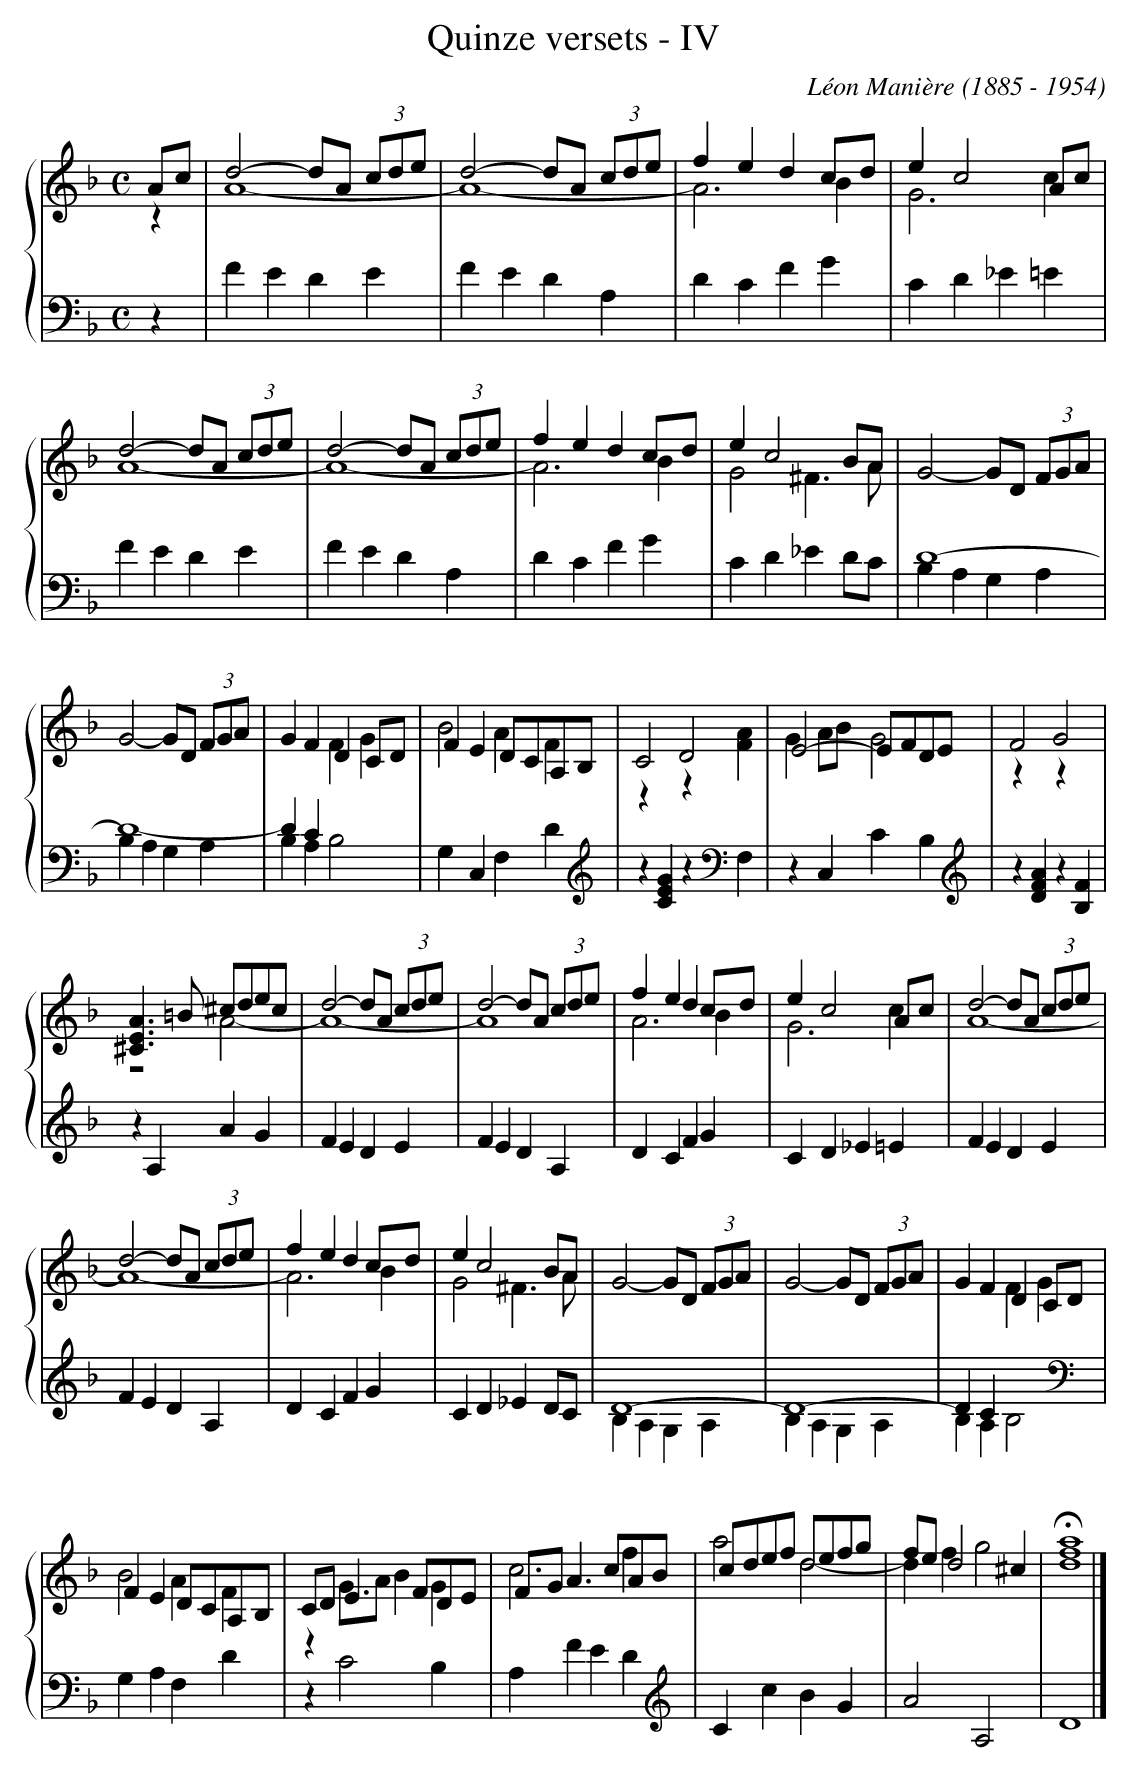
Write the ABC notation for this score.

X:1
T:Quinze versets - IV
M:C
L:1/4
Q:"Moderato"
%%staves {1 *2 3}
K:F
Q:1/4=80
V:1
A/c/|d2-d/A/ (3c/d/e/|d2-d/A/ (3c/d/e/|fedc/d/|ec2A/c/|
V:2 shift=cC
z|A4-|A4-|A3B|!tie)!G3c|
V:3 shift=cC
z|FEDE|FEDA,|DCF!tie(!G-|CD_E=E|
V:1
d2-d/A/ (3c/d/e/|d2-d/A/ (3c/d/e/|fedc/d/|ec2B/A/|G2-G/D/ (3F/G/A/|
V:2
A4-|A4-|A3B|!tie)!G2^F>A|D4-|
V:3
FEDE|FEDA,|DCF!tie(!G-|CD_ED/C/|B,A,G,A,|
V:1
G2-G/D/ (3F/G/A/|GFDC/D/|FED/C/A,/B,/|C2D2|E2-E/F/D/E/|F2G2|
V:2
D4-|DCFG|B2AF|zxz[FA]|GA/B/G2|zxzx|
V:3
B,A,G,A,|B,A,B,2|G,C,F,D|z[CEG]zF,|zC,CB,|z[DFA]z[B,F]|
V:1
[^CEA]>=B ^c/d/e/c/|d2-d/A/ (3c/d/e/|d2-d/A/ (3c/d/e/|\
	fedc/d/|ec2A/c/|d2-d/A/ (3c/d/e/|
V:2
z2A2-|A4-|A4|A3B|!tie)!G3c|A4-|
V:3
zA,AG|FEDE|FEDA,|DCF!tie(!G-|CD_E=E|FEDE|
V:1
d2-d/A/ (3c/d/e/|fedc/d/|ec2B/A/|G2-G/D/ (3F/G/A/|G2-G/D/ (3F/G/A/|GFDC/D/|
V:2
A4-|A3B|!tie)!G2^F>A|D4-|D4-|DCFG|
V:3
FEDA,|DCF!tie(!G-|CD_ED/C/|B,A,G,A,|B,A,G,A,|B,A,B,2|
V:1
FED/C/A,/B,/|C/D/E3/F/D/E/|F/G/A3/c/A/B/|c/d/e/f/ d/e/f/g/|f/e/d2^c|Hd4|]
V:2
B2AF|zG/A/BG|c3f|a2d2-|dfg2|[fa]4|]
V:3
G,A,F,D|zC2B,|A,FED|CcBG|A2A,2|D4|]
